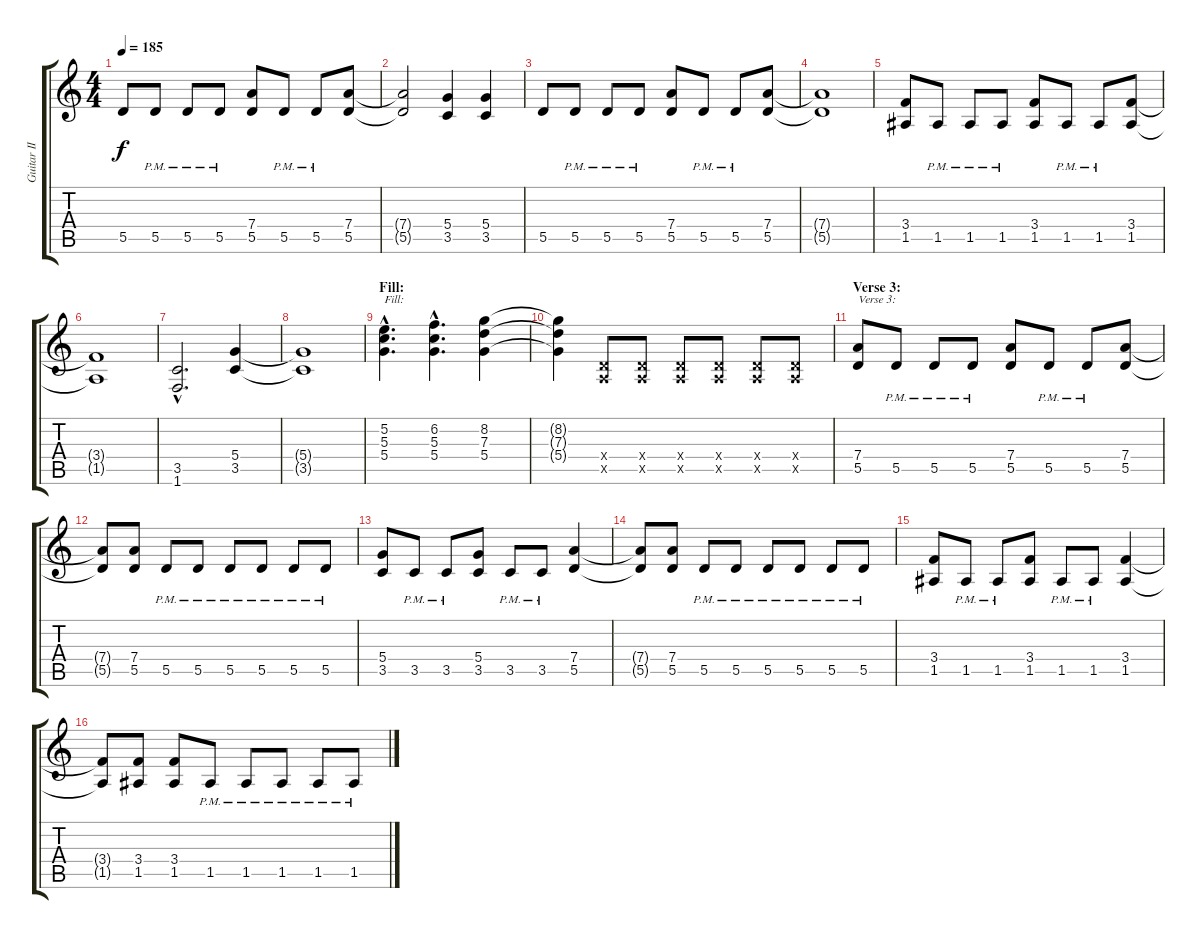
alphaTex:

\track ("Guitar II" "Guitar II") {instrument distortionguitar}
\staff {score tabs}
\tuning (E4 B3 G3 D3 A2 E2) {hide}
\ts (4 4)
\tempo 185
\clef g2
\ks c
5.5.8{dy f} 5.5{pm}.8 5.5{pm}.8 5.5{pm}.8 (7.4 5.5).8 5.5{pm}.8 5.5{pm}.8 (7.4 5.5).8 |
(7.4{t} 5.5{t}).2 (5.4 3.5).4 (5.4 3.5).4 |
5.5.8 5.5{pm}.8 5.5{pm}.8 5.5{pm}.8 (7.4 5.5).8 5.5{pm}.8 5.5{pm}.8 (7.4 5.5).8 |
(7.4{t} 5.5{t}).1 |
(3.4 1.5).8 1.5{pm}.8 1.5{pm}.8 1.5{pm}.8 (3.4 1.5).8 1.5{pm}.8 1.5{pm}.8 (3.4 1.5).8 |
(3.4{t} 1.5{t}).1 |
(3.5{hac} 1.6{hac}).2{d} (5.4 3.5).4 |
(5.4{t} 3.5{t}).1 |
\section ("" "Fill:")
(5.2{hac} 5.3{hac} 5.4{hac}).4{d txt "Fill:"} (6.2{hac} 5.3{hac} 5.4{hac}).4{d} (8.2 7.3 5.4).4 |
(8.2{t} 7.3{t} 5.4{t}).4 (0.4{x} 0.5{x}).8 (0.4{x} 0.5{x}).8 (0.4{x} 0.5{x}).8 (0.4{x} 0.5{x}).8 (0.4{x} 0.5{x}).8 (0.4{x} 0.5{x}).8 |
\section ("" "Verse 3:")
(7.4 5.5).8{txt "Verse 3:"} 5.5{pm}.8 5.5{pm}.8 5.5{pm}.8 (7.4 5.5).8 5.5{pm}.8 5.5{pm}.8 (7.4 5.5).8 |
(7.4{t} 5.5{t}).8 (7.4 5.5).8 5.5{pm}.8 5.5{pm}.8 5.5{pm}.8 5.5{pm}.8 5.5{pm}.8 5.5{pm}.8 |
(5.4 3.5).8 3.5{pm}.8 3.5{pm}.8 (5.4 3.5).8 3.5{pm}.8 3.5{pm}.8 (7.4 5.5).4 |
(7.4{t} 5.5{t}).8 (7.4 5.5).8 5.5{pm}.8 5.5{pm}.8 5.5{pm}.8 5.5{pm}.8 5.5{pm}.8 5.5{pm}.8 |
(3.4 1.5).8 1.5{pm}.8 1.5{pm}.8 (3.4 1.5).8 1.5{pm}.8 1.5{pm}.8 (3.4 1.5).4 |
(3.4{t} 1.5{t}).8 (3.4 1.5).8 (3.4 1.5).8 1.5{pm}.8 1.5{pm}.8 1.5{pm}.8 1.5{pm}.8 1.5{pm}.8
